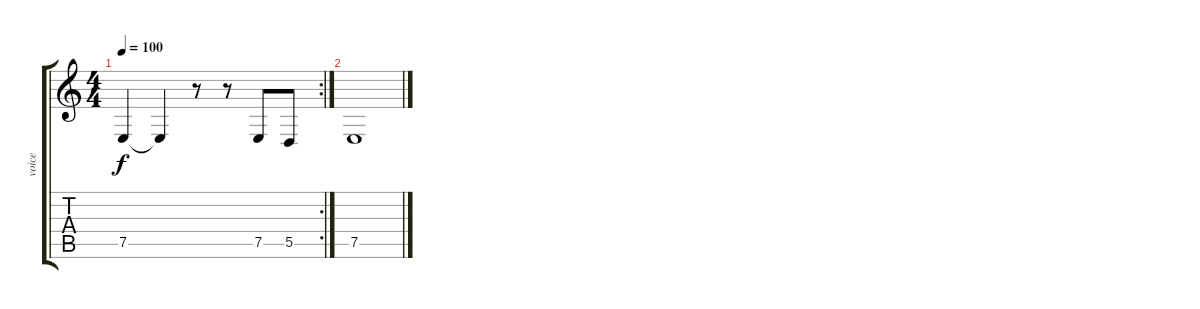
\track ("voice" "voice") {instrument cello}
\staff {score tabs}
\tuning (E4 B3 G3 D3 A2 E2) {hide}
\rc 2
\ts (4 4)
\tempo 100
\clef g2
\ks c
7.5.4{dy f} 7.5{t}.4 r.8 r.8 7.5.8 5.5.8 |
7.5.1
